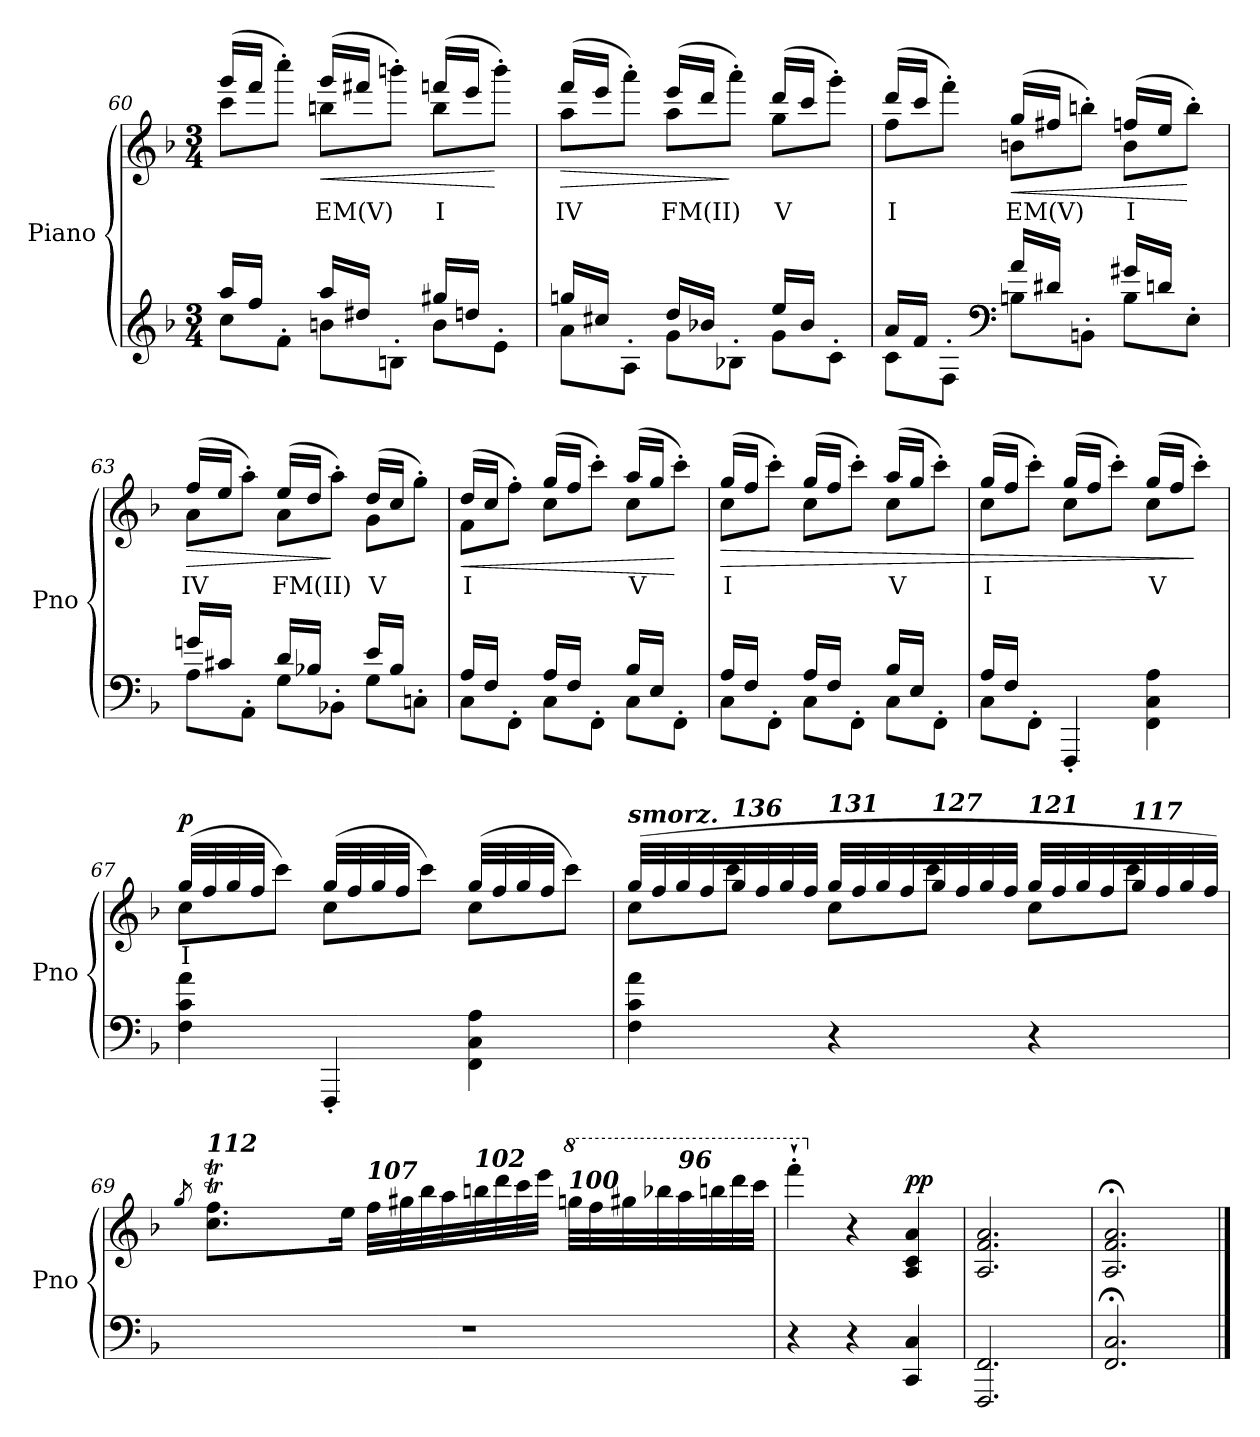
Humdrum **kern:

**kern	**kern	**text	**dynam
*part1	*part1	*part1	*part1
*staff2	*staff1	*staff1	*staff1/2
*I"Piano	*	*	*
*I'Pno	*	*	*
!!LO:LB:g=z
*clefG2	*clefG2	*	*
*k[b-]	*k[b-]	*	*
*M3/4	*M3/4	*	*
=60	=60	=60	=60
*^	*^	*	*
16aa/LL	8cc\L	(>16ggg/LL	8ccc\L	.	.
16ff/JJ	.	16fff/JJ	.	.	.
8ryy	8f'\J	8ryy	8cccc'\J)	.	.
!	!	!	!	!LO:LY:b	!LO:HP:b
16aa/LL	8bn\L	(>16ggg/LL	8bbn\L	EM(V)	<
16dd#X/JJ	.	16fff#X/JJ	.	.	.
8ryy	8Bn'\J	8ryy	8bbbn'\J)	.	.
!	!	!	!	!LO:LY:b	!
16gg#X/LL	8b\L	(>16fffn/LL	8bb\L	I	.
16ddn/JJ	.	16eee/JJ	.	.	.
8ryy	8e'\J	8ryy	8bbb'\J)	.	[
!!LO:PB:g=z	!!
=61	=61	=61	=61	=61	=61
!	!	!	!	!LO:LY:b	!LO:HP:b
16ggn/LL	8a\L	(>16fff/LL	8aa\L	IV	>
16cc#X/JJ	.	16eee/JJ	.	.	.
8ryy	8A'\J	8ryy	8aaa'\J)	.	.
!	!	!	!	!LO:LY:b	!
16dd/LL	8g\L	(>16eee/LL	8aa\L	FM(II)	.
16b-X/JJ	.	16ddd/JJ	.	.	.
8ryy	8B-X'\J	8ryy	8aaa'\J)	.	]
!	!	!	!	!LO:LY:b	!
16ee/LL	8g\L	(>16ddd/LL	8gg\L	V	.
16b-/JJ	.	16ccc/JJ	.	.	.
8ryy	8c'\J	8ryy	8ggg'\J)	.	.
=62	=62	=62	=62	=62	=62
!	!	!	!	!LO:LY:b	!
16a/LL	8c\L	(>16ddd/LL	8ff\L	I	.
16f/JJ	.	16ccc/JJ	.	.	.
8ryy	8F'\J	8ryy	8fff'\J)	.	.
*clefF4	*	*	*	*	*
!	!	!	!	!LO:LY:b	!LO:HP:b
16a/LL	8Bn\L	(>16gg/LL	8bn\L	EM(V)	<
16d#X/JJ	.	16ff#X/JJ	.	.	.
8ryy	8BBn'\J	8ryy	8bbn'\J)	.	.
!	!	!	!	!LO:LY:b	!
16g#X/LL	8B\L	(>16ffn/LL	8b\L	I	.
16dn/JJ	.	16ee/JJ	.	.	.
8ryy	8E'\J	8ryy	8bb'\J)	.	[
=63	=63	=63	=63	=63	=63
!	!	!	!	!LO:LY:b	!LO:HP:b
16gn/LL	8A\L	(>16ff/LL	8a\L	IV	>
16c#X/JJ	.	16ee/JJ	.	.	.
8ryy	8AA'\J	8ryy	8aa'\J)	.	.
!	!	!	!	!LO:LY:b	!
16d/LL	8G\L	(>16ee/LL	8a\L	FM(II)	.
16B-X/JJ	.	16dd/JJ	.	.	.
8ryy	8BB-X'\J	8ryy	8aa'\J)	.	]
!	!	!	!	!LO:LY:b	!
16e/LL	8G\L	(>16dd/LL	8g\L	V	.
16B-/JJ	.	16cc/JJ	.	.	.
8ryy	8Cn'\J	8ryy	8gg'\J)	.	.
=64	=64	=64	=64	=64	=64
!	!	!	!	!LO:LY:b	!LO:HP:b
16A/LL	8C\L	(>16dd/LL	8f\L	I	<
16F/JJ	.	16cc/JJ	.	.	.
8ryy	8FF'\J	8ryy	8ff'\J)	.	.
16A/LL	8C\L	(>16gg/LL	8cc\L	.	.
16F/JJ	.	16ff/JJ	.	.	.
8ryy	8FF'\J	8ryy	8ccc'\J)	.	.
!	!	!	!	!LO:LY:b	!
16B-/LL	8C\L	(>16aa/LL	8cc\L	V	.
16E/JJ	.	16gg/JJ	.	.	.
8ryy	8FF'\J	8ryy	8ccc'\J)	.	[
!!LO:LB:g=z	!!
=65	=65	=65	=65	=65	=65
!	!	!	!	!LO:LY:b	!LO:HP:b
16A/LL	8C\L	(>16gg/LL	8cc\L	I	>
16F/JJ	.	16ff/JJ	.	.	.
8ryy	8FF'\J	8ryy	8ccc'\J)	.	.
16A/LL	8C\L	(>16gg/LL	8cc\L	.	.
16F/JJ	.	16ff/JJ	.	.	.
8ryy	8FF'\J	8ryy	8ccc'\J)	.	.
!	!	!	!	!LO:LY:b	!
16B-/LL	8C\L	(>16aa/LL	8cc\L	V	.
16E/JJ	.	16gg/JJ	.	.	.
8ryy	8FF'\J	8ryy	8ccc'\J)	.	.
=66	=66	=66	=66	=66	=66
!	!	!	!	!LO:LY:b	!
16A/LL	8C\L	(>16gg/LL	8cc\L	I	.
16F/JJ	.	16ff/JJ	.	.	.
8ryy	8FF'\J	8ryy	8ccc'\J)	.	.
4FFF'/	2ryy	(>16gg/LL	8cc\L	.	.
.	.	16ff/JJ	.	.	.
.	.	8ryy	8ccc'\J)	.	.
!	!	!	!	!LO:LY:b	!
4FF\ 4C\ 4A\	.	(>16gg/LL	8cc\L	V	.
.	.	16ff/JJ	.	.	.
.	.	8ryy	8ccc'\J)	.	]
*v	*v	*	*	*	*
=67	=67	=67	=67	=67
!	!	!	!LO:LY:b	!LO:DY:b
4F\ 4c\ 4a\	(>32gg/LLL	8cc\L	I	p
.	32ff/	.	.	.
.	32gg/	.	.	.
.	32ff/JJJ	.	.	.
.	8ryy	8ccc\J)	.	.
4FFF'/	(>32gg/LLL	8cc\L	.	.
.	32ff/	.	.	.
.	32gg/	.	.	.
.	32ff/JJJ	.	.	.
.	8ryy	8ccc\J)	.	.
4FF\ 4C\ 4A\	(>32gg/LLL	8cc\L	.	.
.	32ff/	.	.	.
.	32gg/	.	.	.
.	32ff/JJJ	.	.	.
.	8ryy	8ccc\J)	.	.
!!LO:LB:g=z	!!
=68	=68	=68	=68	=68
!	!LO:TX:a:Bi:t=smorz.	!	!	!
4F\ 4c\ 4a\	(>32gg/LLL	8cc\L	.	.
.	32ff/	.	.	.
.	32gg/	.	.	.
.	32ff/	.	.	.
!	!LO:TX:a:Bi:t=136	!	!	!
.	32gg/	8ccc\J	.	.
.	32ff/	.	.	.
.	32gg/	.	.	.
.	32ff/JJJ	.	.	.
!	!LO:TX:a:Bi:t=131	!	!	!
4r	32gg/LLL	8cc\L	.	.
.	32ff/	.	.	.
.	32gg/	.	.	.
.	32ff/	.	.	.
!	!LO:TX:a:Bi:t=127	!	!	!
.	32gg/	8ccc\J	.	.
.	32ff/	.	.	.
.	32gg/	.	.	.
.	32ff/JJJ	.	.	.
!	!LO:TX:a:Bi:t=121	!	!	!
4r	32gg/LLL	8cc\L	.	.
.	32ff/	.	.	.
.	32gg/	.	.	.
.	32ff/	.	.	.
!	!LO:TX:a:Bi:t=117	!	!	!
.	32gg/	8ccc\J	.	.
.	32ff/	.	.	.
.	32gg/	.	.	.
.	32ff/JJJ)	.	.	.
!!LO:LB:g=z	!!
=69	=69	=69	=69	=69
.	8qgg/	.	.	.
!	!LO:TX:a:Bi:t=112	!	!	!
2.r	8.cc\T 8.ff\TL	32ggyy	.	.
.	.	32ffyy	.	.
.	.	32ggyy	.	.
.	.	32ffyy	.	.
.	.	32ggyy	.	.
.	.	32ffyy	.	.
.	16ee\Jk	2ryy	.	.
!	!LO:TX:a:Bi:t=107	!	!	!
.	32ff\LLL	.	.	.
.	32gg#X\	.	.	.
.	32bb-\	.	.	.
.	32aa\	.	.	.
!	!LO:TX:a:Bi:t=102	!	!	!
.	32bbn\	.	.	.
.	32ddd\	.	.	.
.	32ccc\	.	.	.
.	32eee\JJJ	.	.	.
*	*8va	*	*	*
!	!LO:TX:a:Bi:t=100	!	!	!
.	32gggn\LLL	.	.	.
.	32fff\	.	.	.
.	32ggg#X\	.	.	.
.	32bbb-X\	.	.	.
!	!LO:TX:a:Bi:t=96	!	!	!
.	32aaa\	.	.	.
.	32bbbn\	.	.	.
.	32dddd\	16ryy	.	.
.	32cccc\JJJ	.	.	.
*	*v	*v	*	*
!!LO:PB:g=z
=70	=70	=70	=70
4r	4ffff'`\	.	.
*	*X8va	*	*
4r	4r	.	.
!	!	!	!LO:DY:b
4CC/ 4C/	4A/ 4c/ 4a/	.	pp
=71	=71	=71	=71
2.FFF/ 2.FF/	2.A/ 2.f/ 2.a/	.	.
=72	=72	=72	=72
2.FF/;< 2.C/;<	2.A/;< 2.f/;< 2.a/;<	.	.
==	==	==	==
*-	*-	*-	*-
